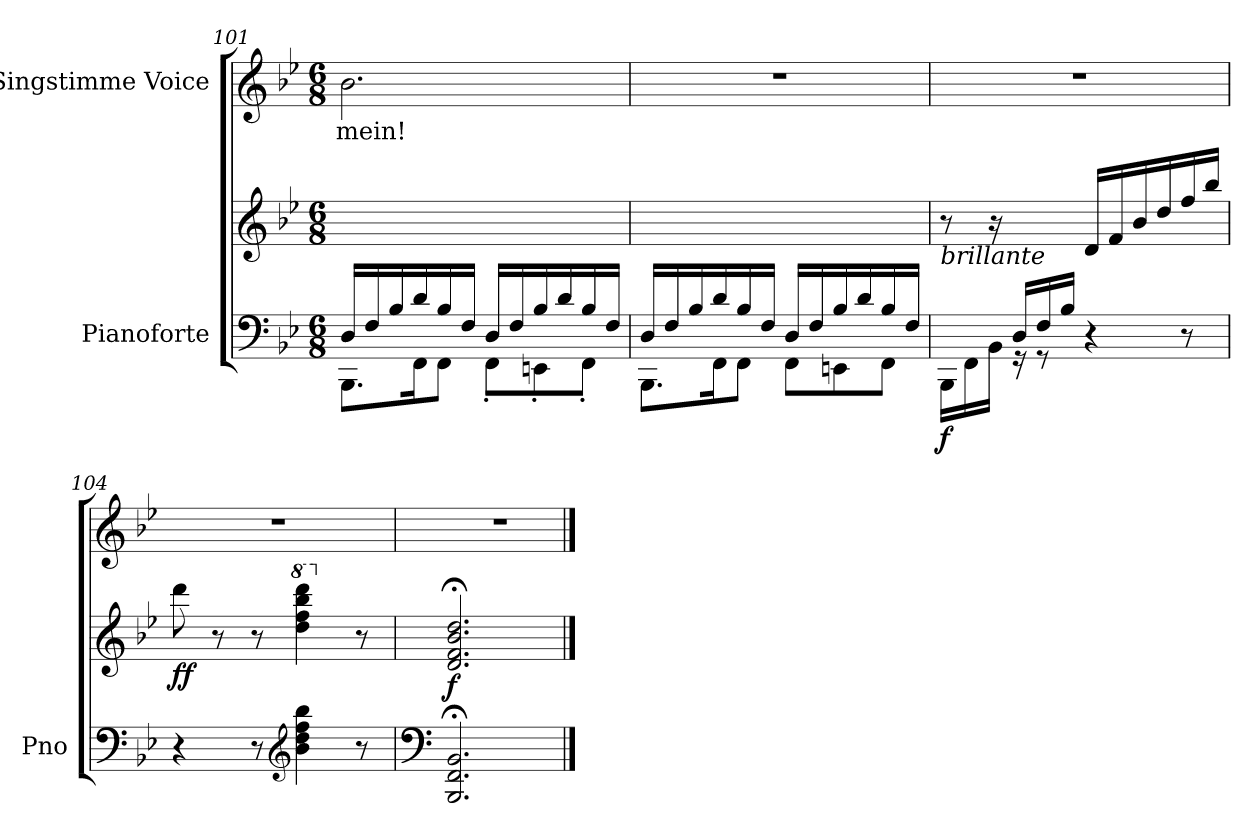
**kern	**kern	**dynam	**kern	**text
*part2	*part2	*part2	*part1	*part1
*staff3	*staff2	*staff2/3	*staff1	*staff1
*I"Pianoforte	*	*	*I"Singstimme Voice	*
*I'Pno	*	*	*	*
!!LO:LB:g=z
*clefF4	*clefG2	*	*clefG2	*
*k[b-e-]	*k[b-e-]	*	*k[b-e-]	*
*M6/8	*M6/8	*	*M6/8	*
=101	=101	=101	=101	=101
*^	*	*	*	*
!	!	!	!	!	!LO:LY:b
16D/LL	8.BBB-\L	2.ryy	.	2.b-\	mein!
16F/	.	.	.	.	.
16B-/	.	.	.	.	.
16d/	16FF\K	.	.	.	.
16B-/	8FF\J	.	.	.	.
16F/JJ	.	.	.	.	.
16D/LL	8FF'<\L	.	.	.	.
16F/	.	.	.	.	.
16B-/	8EEn'<\	.	.	.	.
16d/	.	.	.	.	.
16B-/	8FF'<\J	.	.	.	.
16F/JJ	.	.	.	.	.
!!LO:LB:g=z
=102	=102	=102	=102	=102	=102
16D/LL	8.BBB-\L	2.ryy	.	2.r	.
16F/	.	.	.	.	.
16B-/	.	.	.	.	.
16d/	16FF\K	.	.	.	.
16B-/	8FF\J	.	.	.	.
16F/JJ	.	.	.	.	.
16D/LL	8FF\L	.	.	.	.
16F/	.	.	.	.	.
16B-/	8EEn\	.	.	.	.
16d/	.	.	.	.	.
16B-/	8FF\J	.	.	.	.
16F/JJ	.	.	.	.	.
=103	=103	=103	=103	=103	=103
!	!	!LO:TX:b:i:t=brillante	!	!	!
!	!	!	!LO:DY:b=2	!	!
8.ryy	16BBB-\LL	8r	f	2.r	.
.	16FF\	.	.	.	.
.	16BB-\JJ	16r	.	.	.
16D/LL	16r	8.ryy	.	.	.
16F/	8r	.	.	.	.
16B-/JJ	.	.	.	.	.
4.ryy	4r	16d/LL	.	.	.
.	.	16f/	.	.	.
.	.	16b-/	.	.	.
.	.	16dd/	.	.	.
.	8r	16ff/	.	.	.
.	.	16bb-/JJ	.	.	.
*v	*v	*	*	*	*
=104	=104	=104	=104	=104
!	!	!LO:DY:b	!	!
4r	8ddd\	ff	2.r	.
.	8r	.	.	.
8r	8r	.	.	.
*clefG2	*	*	*	*
*	*8va	*	*	*
4b-\ 4dd\ 4ff\ 4bb-\	4ddd\ 4fff\ 4bbb-\ 4dddd\	.	.	.
*	*X8va	*	*	*
8r	8r	.	.	.
=105	=105	=105	=105	=105
*clefF4	*	*	*	*
!	!	!LO:DY:b	!	!
2.BBB-/;< 2.FF/;< 2.BB-/;<	2.d/;< 2.f/;< 2.b-/;< 2.dd/;<	f	2.r	.
==	==	==	==	==
*-	*-	*-	*-	*-
